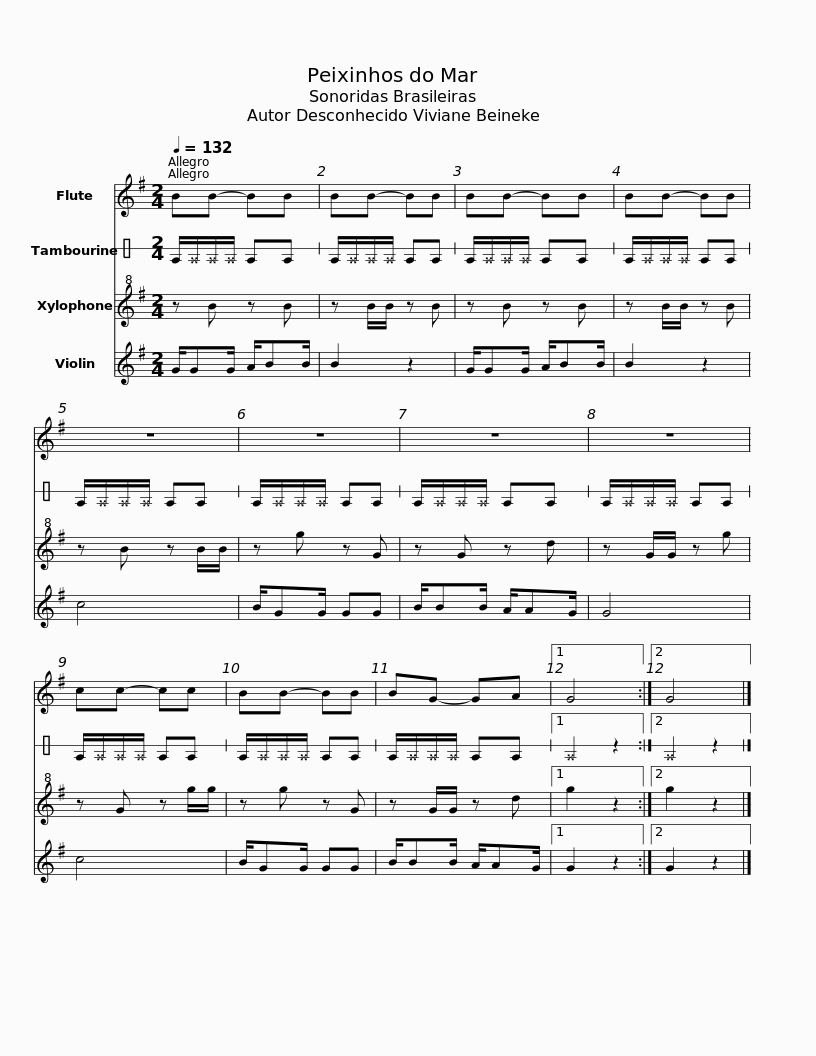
X:1
%%score 1 2 3 4
L:1/8
Q:1/4=132
M:2/4
I:linebreak $
K:G
V:1 treble
V:2 perc stafflines=1
K:none
V:3 treble+8
V:4 treble
V:1
 BB- BB | BB- BB | BB- BB | BB- BB | z4 |$ %5
 z4 | z4 | z4 | cc- cc | BB- BB |$ %10
 BG- GA |1 G4 :|2 G4 |] %13
V:2
[K:C] E/^E/^E/^E/ EE | E/^E/^E/^E/ EE | E/^E/^E/^E/ EE | E/^E/^E/^E/ EE | E/^E/^E/^E/ EE |$ %5
 E/^E/^E/^E/ EE | E/^E/^E/^E/ EE | E/^E/^E/^E/ EE | E/^E/^E/^E/ EE | E/^E/^E/^E/ EE |$ %10
 E/^E/^E/^E/ EE |1 ^E2 z2 :|2 ^E2 z2 |] %13
V:3
 z B z B | z B/B/ z B | z B z B | z B/B/ z B | z B z B/B/ |$ %5
 z g z G | z G z d | z G/G/ z g | z G z g/g/ | z g z G |$ %10
 z G/G/ z d |1 g2 z2 :|2 g2 z2 |] %13
V:4
 G/GG/ A/BB/ | B2 z2 | G/GG/ A/BB/ | B2 z2 | c4 |$ %5
 B/GG/ GG | B/BB/ A/AG/ | G4 | c4 | B/GG/ GG |$ %10
 B/BB/ A/AG/ |1 G2 z2 :|2 G2 z2 |] %13
